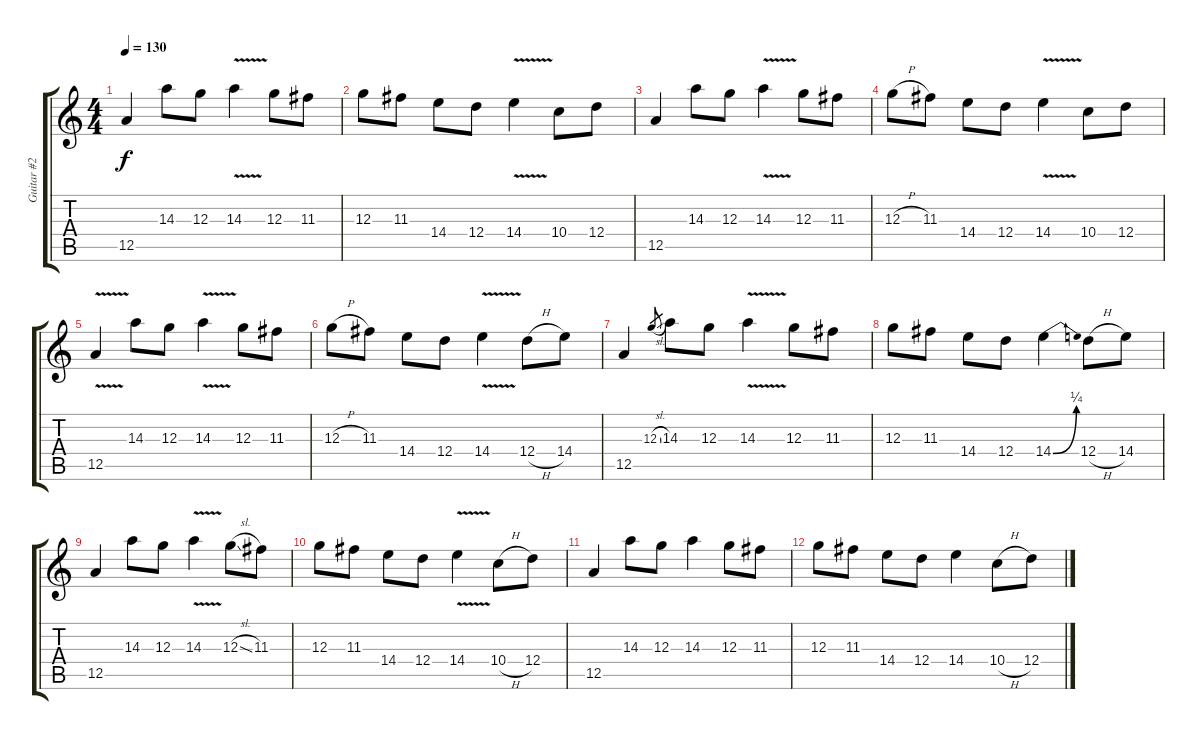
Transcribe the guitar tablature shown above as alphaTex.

\track ("Guitar #2 - Solo" "Guitar #2 ") {instrument distortionguitar}
\staff {score tabs}
\tuning (E4 B3 G3 D3 A2 E2) {hide}
\ts (4 4)
\tempo 130
\clef g2
\ks c
12.5.4{dy f} 14.3.8 12.3.8 14.3{v}.4 12.3.8 11.3.8 |
12.3.8 11.3.8 14.4.8 12.4.8 14.4{v}.4 10.4.8 12.4.8 |
12.5.4 14.3.8 12.3.8 14.3{v}.4 12.3.8 11.3.8 |
12.3{h}.8 11.3.8 14.4.8 12.4.8 14.4{v}.4 10.4.8 12.4.8 |
12.5{v}.4 14.3.8 12.3.8 14.3{v}.4 12.3.8 11.3.8 |
12.3{h}.8 11.3.8 14.4.8 12.4.8 14.4{v}.4 12.4{h}.8 14.4.8 |
12.5.4 12.3{sl}.8{gr} 14.3.8 12.3.8 14.3{v}.4 12.3.8 11.3.8 |
12.3.8 11.3.8 14.4.8 12.4.8 14.4{be (bend 0 0 60 1)}.4 12.4{h}.8 14.4.8 |
12.5.4 14.3.8 12.3.8 14.3{v}.4 12.3{sl}.8 11.3.8 |
12.3.8 11.3.8 14.4.8 12.4.8 14.4{v}.4 10.4{h}.8 12.4.8 |
12.5.4 14.3.8 12.3.8 14.3.4 12.3.8 11.3.8 |
12.3.8 11.3.8 14.4.8 12.4.8 14.4.4 10.4{h}.8 12.4.8
